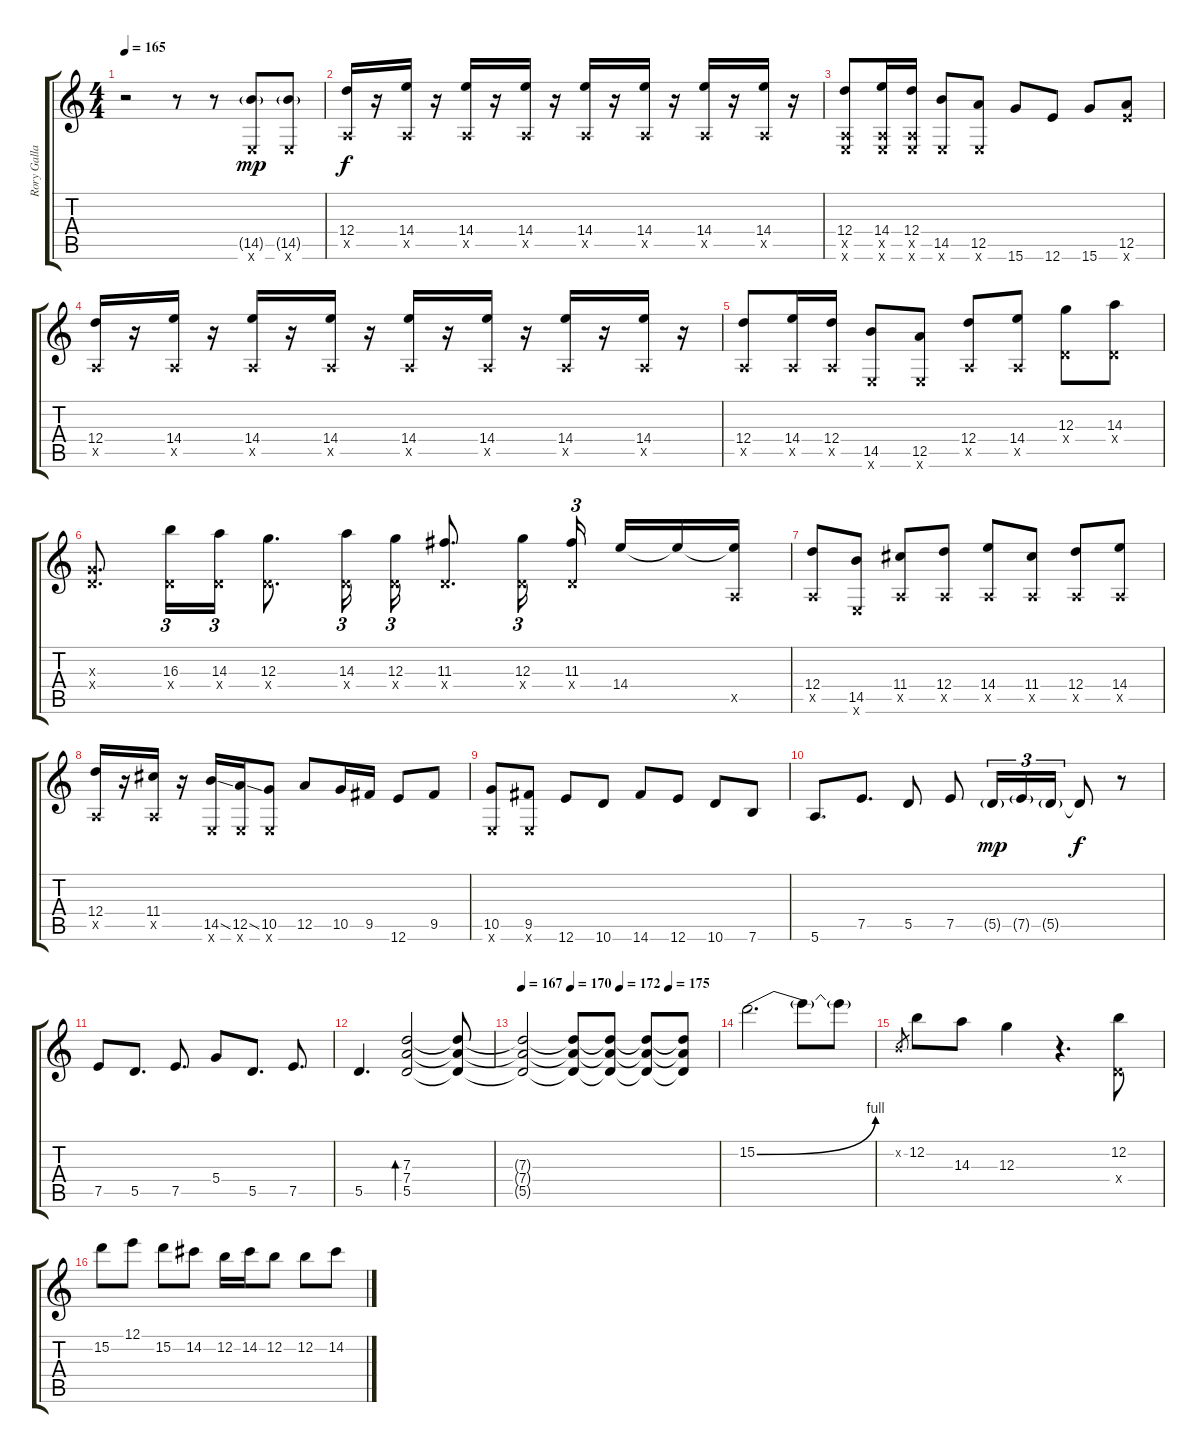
\track ("Rory Gallagher" "Rory Galla") {instrument overdrivenguitar}
\staff {score tabs}
\tuning (E4 B3 G3 D3 A2 E2) {hide}
\ts (4 4)
\tempo 165
\clef g2
\ks c
r.2{dy f} r.8 r.8 (14.5{g} 0.6{x}).8{dy mp} (14.5{g} 0.6{x}).8 |
(12.4 0.5{x}).16{dy f} r.16 (14.4 0.5{x}).16 r.16 (14.4 0.5{x}).16 r.16 (14.4 0.5{x}).16 r.16 (14.4 0.5{x}).16 r.16 (14.4 0.5{x}).16 r.16 (14.4 0.5{x}).16 r.16 (14.4 0.5{x}).16 r.16 |
(12.4 0.5{x} 0.6{x}).8 (14.4 0.5{x} 0.6{x}).16 (12.4 0.5{x} 0.6{x}).16 (14.5 0.6{x}).8 (12.5 0.6{x}).8 15.6.8 12.6.8 15.6.8 (12.5 12.6{x}).8 |
(12.4 0.5{x}).16 r.16 (14.4 0.5{x}).16 r.16 (14.4 0.5{x}).16 r.16 (14.4 0.5{x}).16 r.16 (14.4 0.5{x}).16 r.16 (14.4 0.5{x}).16 r.16 (14.4 0.5{x}).16 r.16 (14.4 0.5{x}).16 r.16 |
(12.4 0.5{x}).8 (14.4 0.5{x}).16 (12.4 0.5{x}).16 (14.5 0.6{x}).8 (12.5 0.6{x}).8 (12.4 0.5{x}).8 (14.4 0.5{x}).8 (12.3 0.4{x}).8 (14.3 0.4{x}).8 |
(0.3{x} 0.4{x}).8{d} (16.3 0.4{x}).16{tu (3 2)} (14.3 0.4{x}).16{tu (3 2)} (12.3 0.4{x}).8{d} (14.3 0.4{x}).16{tu (3 2)} (12.3 0.4{x}).16{tu (3 2)} (11.3 0.4{x}).8{d} (12.3 0.4{x}).16{tu (3 2)} (11.3 0.4{x}).16{tu (3 2) beam splitsecondary} 14.4.16 14.4{t}.16 (14.4{t} 0.5{x}).16 |
(12.4 0.5{x}).8 (14.5 0.6{x}).8 (11.4 0.5{x}).8 (12.4 0.5{x}).8 (14.4 0.5{x}).8 (11.4 0.5{x}).8 (12.4 0.5{x}).8 (14.4 0.5{x}).8 |
(12.4 0.5{x}).16 r.16 (11.4 0.5{x}).16 r.16 (14.5{ss} 0.6{x}).16 (12.5{ss} 0.6{x}).16 (10.5 0.6{x}).8 12.5.8 10.5.16 9.5.16 12.6.8 9.5.8 |
(10.5 0.6{x}).8 (9.5 0.6{x}).8 12.6.8 10.6.8 14.6.8 12.6.8 10.6.8 7.6.8 |
5.6.8{d} 7.5.8{d} 5.5.8 7.5.8 5.5{g}.16{tu (3 2) dy mp} 7.5{g}.16{tu (3 2)} 5.5{g}.16{tu (3 2)} 5.5{t}.8{dy f} r.8 |
7.5.8 5.5.8{d} 7.5.8{d} 5.4.8 5.5.8{d} 7.5.8{d} |
5.5.4{d instrument overdrivenguitar} (7.3 7.4 5.5).2{bd 240 volume 16} (7.3{t} 7.4{t} 5.5{t}).8 |
\tempo 167
\tempo (170 0.25)
\tempo (172 0.5)
\tempo (175 0.75)
(7.3{t} 7.4{t} 5.5{t}).2 (7.3{t} 7.4{t} 5.5{t}).8 (7.3{t} 7.4{t} 5.5{t}).8 (7.3{t} 7.4{t} 5.5{t}).8 (7.3{t} 7.4{t} 5.5{t}).8 |
15.2{be (bend 0 0 60 4)}.2{d} 15.2{t}.8 15.2{t}.8 |
0.2{x}.8{gr} 12.2.8 14.3.8 12.3.4 r.4{d} (12.2 0.4{x}).8 |
15.2.8 12.1.8 15.2.8 14.2.8 12.2.16 14.2.16 12.2.8 12.2.8 14.2.8
